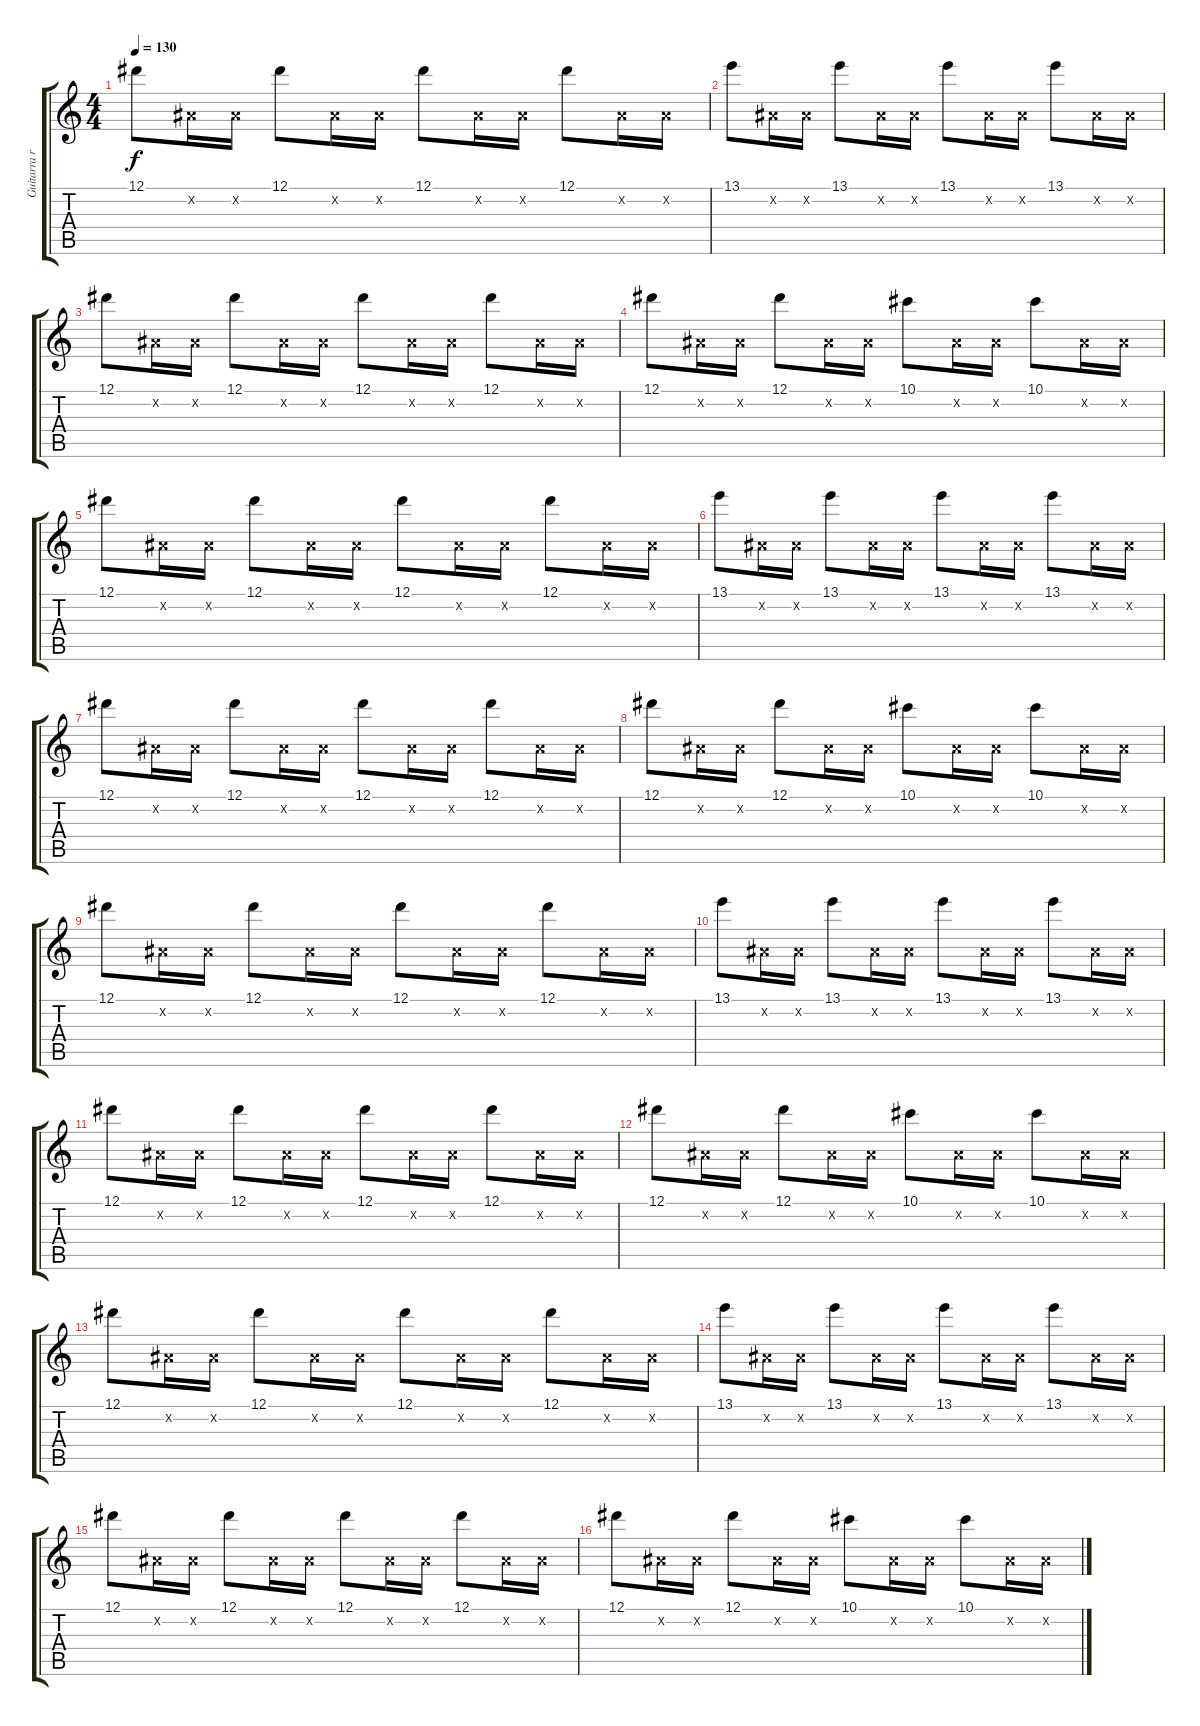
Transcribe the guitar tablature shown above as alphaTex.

\track ("Guitarra ritm. 1 (W. Giardino)" "Guitarra r") {instrument overdrivenguitar}
\staff {score tabs}
\tuning (Eb4 Bb3 Gb3 Db3 Ab2 Eb2) {hide}
\ts (4 4)
\tempo 130
\clef g2
\ks c
12.1.8{dy f} 0.2{x}.16 0.2{x}.16 12.1.8 0.2{x}.16 0.2{x}.16 12.1.8 0.2{x}.16 0.2{x}.16 12.1.8 0.2{x}.16 0.2{x}.16 |
13.1.8 0.2{x}.16 0.2{x}.16 13.1.8 0.2{x}.16 0.2{x}.16 13.1.8 0.2{x}.16 0.2{x}.16 13.1.8 0.2{x}.16 0.2{x}.16 |
12.1.8 0.2{x}.16 0.2{x}.16 12.1.8 0.2{x}.16 0.2{x}.16 12.1.8 0.2{x}.16 0.2{x}.16 12.1.8 0.2{x}.16 0.2{x}.16 |
12.1.8 0.2{x}.16 0.2{x}.16 12.1.8 0.2{x}.16 0.2{x}.16 10.1.8 0.2{x}.16 0.2{x}.16 10.1.8 0.2{x}.16 0.2{x}.16 |
12.1.8 0.2{x}.16 0.2{x}.16 12.1.8 0.2{x}.16 0.2{x}.16 12.1.8 0.2{x}.16 0.2{x}.16 12.1.8 0.2{x}.16 0.2{x}.16 |
13.1.8 0.2{x}.16 0.2{x}.16 13.1.8 0.2{x}.16 0.2{x}.16 13.1.8 0.2{x}.16 0.2{x}.16 13.1.8 0.2{x}.16 0.2{x}.16 |
12.1.8 0.2{x}.16 0.2{x}.16 12.1.8 0.2{x}.16 0.2{x}.16 12.1.8 0.2{x}.16 0.2{x}.16 12.1.8 0.2{x}.16 0.2{x}.16 |
12.1.8 0.2{x}.16 0.2{x}.16 12.1.8 0.2{x}.16 0.2{x}.16 10.1.8 0.2{x}.16 0.2{x}.16 10.1.8 0.2{x}.16 0.2{x}.16 |
12.1.8 0.2{x}.16 0.2{x}.16 12.1.8 0.2{x}.16 0.2{x}.16 12.1.8 0.2{x}.16 0.2{x}.16 12.1.8 0.2{x}.16 0.2{x}.16 |
13.1.8 0.2{x}.16 0.2{x}.16 13.1.8 0.2{x}.16 0.2{x}.16 13.1.8 0.2{x}.16 0.2{x}.16 13.1.8 0.2{x}.16 0.2{x}.16 |
12.1.8 0.2{x}.16 0.2{x}.16 12.1.8 0.2{x}.16 0.2{x}.16 12.1.8 0.2{x}.16 0.2{x}.16 12.1.8 0.2{x}.16 0.2{x}.16 |
12.1.8 0.2{x}.16 0.2{x}.16 12.1.8 0.2{x}.16 0.2{x}.16 10.1.8 0.2{x}.16 0.2{x}.16 10.1.8 0.2{x}.16 0.2{x}.16 |
12.1.8 0.2{x}.16 0.2{x}.16 12.1.8 0.2{x}.16 0.2{x}.16 12.1.8 0.2{x}.16 0.2{x}.16 12.1.8 0.2{x}.16 0.2{x}.16 |
13.1.8 0.2{x}.16 0.2{x}.16 13.1.8 0.2{x}.16 0.2{x}.16 13.1.8 0.2{x}.16 0.2{x}.16 13.1.8 0.2{x}.16 0.2{x}.16 |
12.1.8 0.2{x}.16 0.2{x}.16 12.1.8 0.2{x}.16 0.2{x}.16 12.1.8 0.2{x}.16 0.2{x}.16 12.1.8 0.2{x}.16 0.2{x}.16 |
12.1.8 0.2{x}.16 0.2{x}.16 12.1.8 0.2{x}.16 0.2{x}.16 10.1.8 0.2{x}.16 0.2{x}.16 10.1.8 0.2{x}.16 0.2{x}.16
